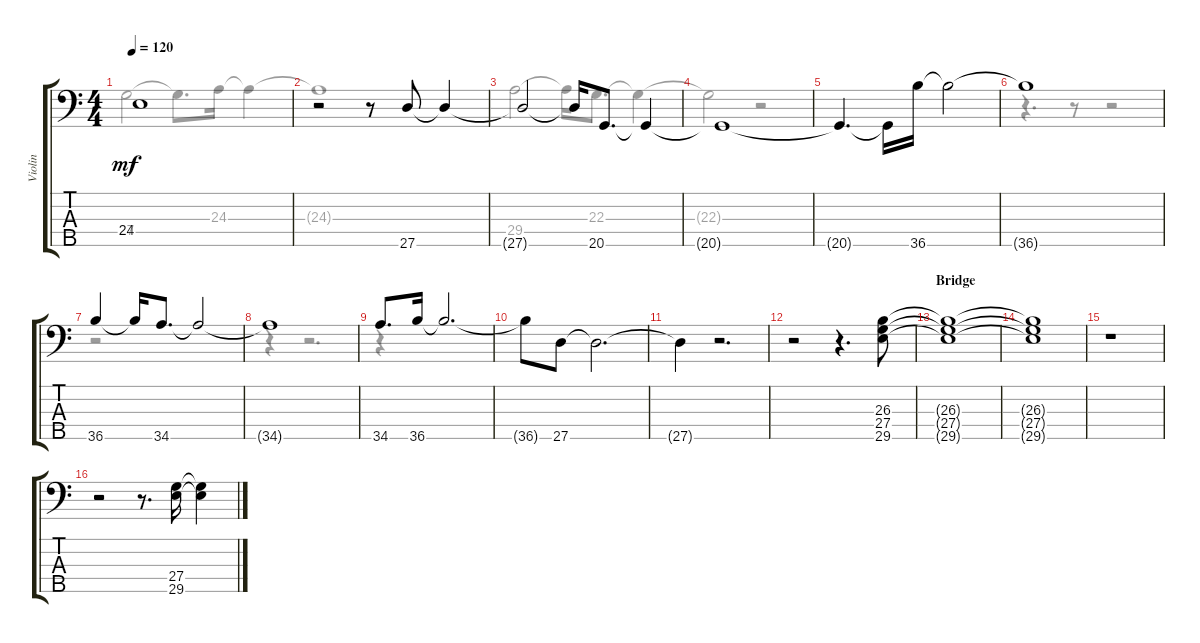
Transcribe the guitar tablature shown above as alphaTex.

\track ("Violin" "Violin") {instrument stringensemble2}
\staff {score tabs}
\tuning (G2 D2 A1 E1 B0) {hide}
\voice
\ts (4 4)
\tempo 120
\clef f4
\ks aminor
24.4.1{dy mf} |
r.2 r.8 27.5.8 27.5{t}.4 |
27.5{t}.2 27.5{t}.16 20.5.8{d} 20.5{t}.4 |
20.5{t}.1 |
20.5{t}.4{d} 20.5{t}.16 36.5.16 36.5{t}.2 |
36.5{t}.1 |
36.5.4 36.5{t}.16 34.5.8{d} 34.5{t}.2 |
34.5{t}.1 |
34.5.8{d} 36.5.16 36.5{t}.2{d} |
36.5{t}.8 27.5.8 27.5{t}.2{d} |
27.5{t}.4 r.2{d} |
r.2 r.4{d} (26.3 27.4 29.5).8 |
\section ("" "Bridge")
(26.3{t} 27.4{t} 29.5{t}).1 |
(26.3{t} 27.4{t} 29.5{t}).1 |
r.1 |
r.2 r.8{d} (27.4 29.5).16 (27.4{t} 29.5{t}).4
\voice
\clef f4
\ottava regular
\simile none
\ks aminor
27.4.2{dy mf} 27.4{t}.8{d} 24.3.16 24.3{t}.4 |
24.3{t}.1 |
29.4.2 29.4{t}.16 22.3.8{d} 22.3{t}.4 |
22.3{t}.2 r.2 |
|
r.4{d} r.8 r.2 |
r.2 |
r.4 r.2{d} |
r.4 |
|
|
|
|
|
|
